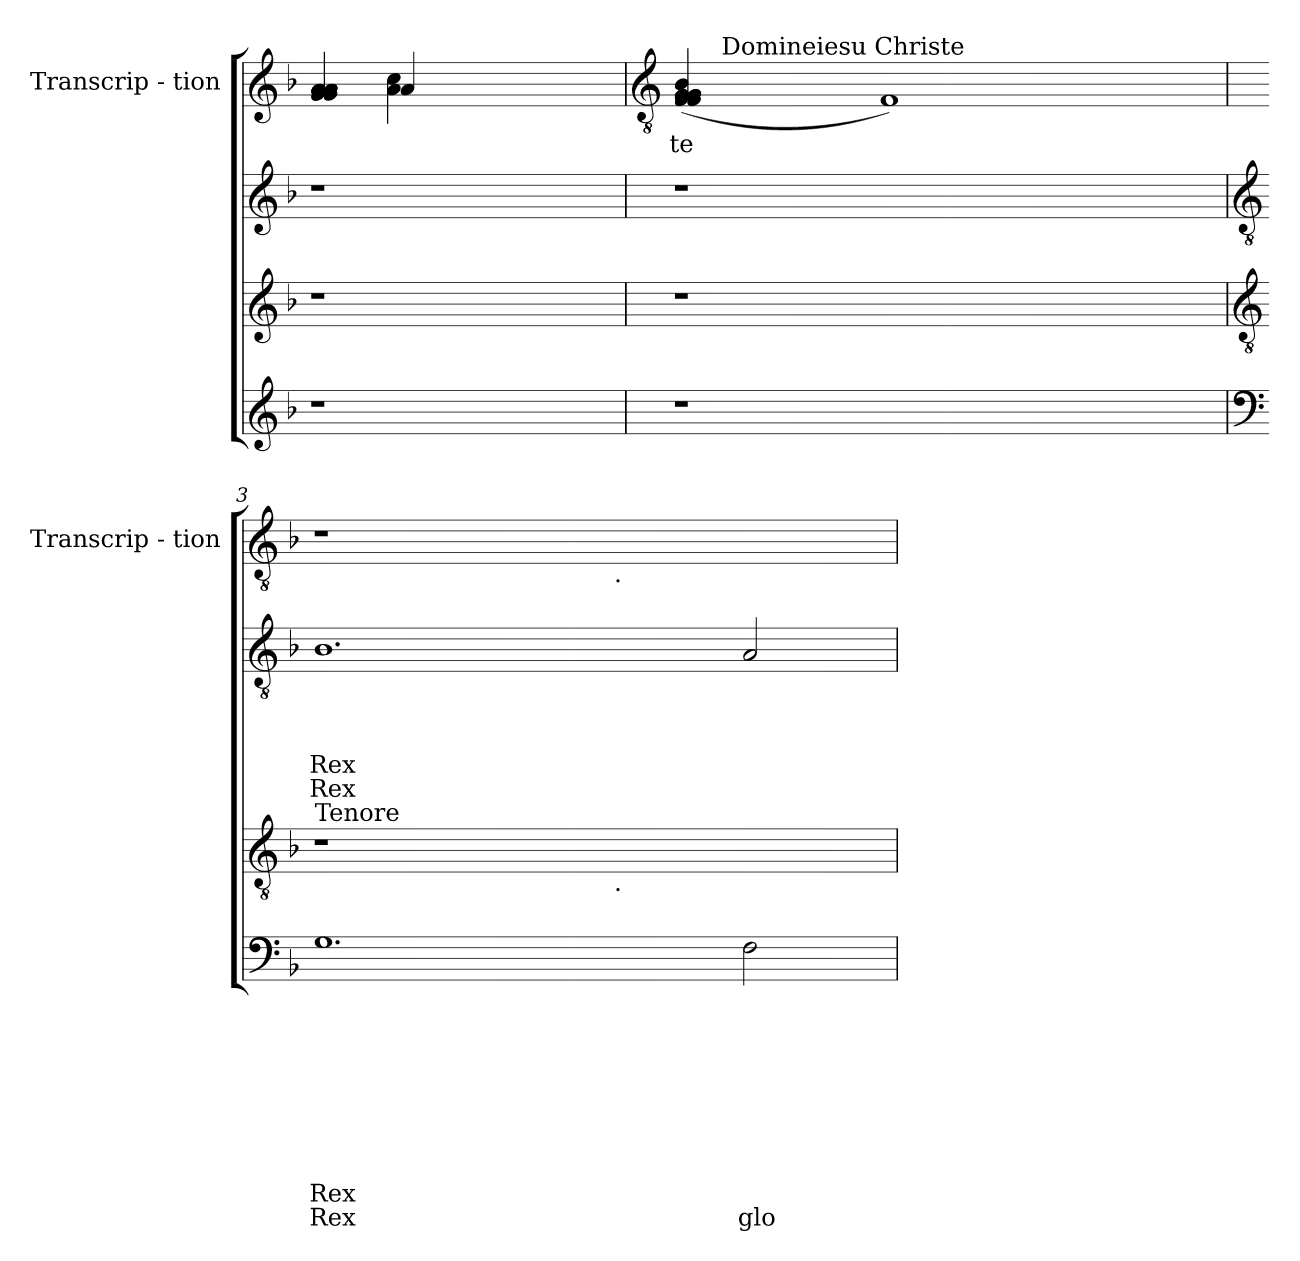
**kern	**text	**text	**text	**text	**text	**text	**text	**text	**text	**text	**kern	**kern	**text	**text	**text	**text	**text	**kern	**text
*part4	*part4	*part4	*part4	*part4	*part4	*part4	*part4	*part4	*part4	*part4	*part3	*part2	*part2	*part2	*part2	*part2	*part2	*part1	*part1
*staff4	*staff4	*staff4	*staff4	*staff4	*staff4	*staff4	*staff4	*staff4	*staff4	*staff4	*staff3	*staff2	*staff2	*staff2	*staff2	*staff2	*staff2	*staff1	*staff1
*	*	*	*	*	*	*	*	*	*	*	*	*	*	*	*	*	*	*I"Transcrip - tion	*
*	*	*	*	*	*	*	*	*	*	*	*	*	*	*	*	*	*	*I'Transcrip - tion	*
!!LO:PB:g=z
*clefG2	*	*	*	*	*	*	*	*	*	*	*clefG2	*clefG2	*	*	*	*	*	*clefG2	*
*k[b-]	*	*	*	*	*	*	*	*	*	*	*k[b-]	*k[b-]	*	*	*	*	*	*k[b-]	*
*F:	*	*	*	*	*	*	*	*	*	*	*F:	*F:	*	*	*	*	*	*F:	*
=1	=1	=1	=1	=1	=1	=1	=1	=1	=1	=1	=1	=1	=1	=1	=1	=1	=1	=1	=1
!	!	!	!	!	!	!	!	!	!	!	!	!	!	!	!	!	!	!LO:N:n=1:head=solid	!
!	!	!	!	!	!	!	!	!	!	!	!	!	!	!	!	!	!	!LO:N:n=2:head=solid	!
!	!	!	!	!	!	!	!	!	!	!	!	!	!	!	!	!	!	!LO:N:n=3:head=solid	!
!	!	!	!	!	!	!	!	!	!	!	!	!	!	!	!	!	!	!LO:N:n=4:head=solid	!
!	!	!	!	!	!	!	!	!	!	!	!	!	!	!	!	!	!	!LO:N:n=5:head=solid	!
!	!	!	!	!	!	!	!	!	!	!	!	!	!	!	!	!	!	!LO:N:n=6:head=solid	!
!	!	!	!	!	!	!	!	!	!	!	!	!	!	!	!	!	!	!LO:N:n=7:head=solid	!
!	!	!	!	!	!	!	!	!	!	!	!	!	!	!	!	!	!	!LO:N:n=8:head=solid	!
!	!	!	!	!	!	!	!	!	!	!	!	!	!	!	!	!	!	!LO:N:n=9:head=solid	!
!	!	!	!	!	!	!	!	!	!	!	!	!	!	!	!	!	!	!LO:N:n=10:head=solid	!
*	*	*	*	*	*	*	*	*	*	*	*	*	*	*	*	*	*	*^	*
1r	.	.	.	.	.	.	.	.	.	.	1r	1r	.	.	.	.	.	4g/ 4g/ 4g/ 4a/ 4a/ 4a/ 4a/ 4a/ 4a/ 4a/	4ryy	.
!	!	!	!	!	!	!	!	!	!	!	!	!	!	!	!	!	!	!LO:N:head=solid	!LO:N:n=1:head=solid	!
!	!	!	!	!	!	!	!	!	!	!	!	!	!	!	!	!	!	!	!LO:N:n=2:head=solid	!
.	.	.	.	.	.	.	.	.	.	.	.	.	.	.	.	.	.	4a/	4a\ 4cc\	.
.	.	.	.	.	.	.	.	.	.	.	.	.	.	.	.	.	.	2ryy	2ryy	.
!!LO:LB:g=z	!!
=2	=2	=2	=2	=2	=2	=2	=2	=2	=2	=2	=2	=2	=2	=2	=2	=2	=2	=2	=2	=2
*	*	*	*	*	*	*	*	*	*	*	*	*	*	*	*	*	*	*clefGv2	*	*
!	!	!	!	!	!	!	!	!	!	!	!	!	!	!	!	!	!	!	!	!LO:LY:b
1r	.	.	.	.	.	.	.	.	.	.	1r	1r	.	.	.	.	.	(<((<4F/ 4F/ 4G/ 4G/ 4G/ 4G/ 4G/ 4G/ 4G/ 4G/ 4G/ 4B-/	12ryy	te
!	!	!	!	!	!	!	!	!	!	!	!	!	!	!	!	!	!	!	!LO:TX:a:t=Domineiesu Christe	!
.	.	.	.	.	.	.	.	.	.	.	.	.	.	.	.	.	.	.	3%2ryy	.
.	.	.	.	.	.	.	.	.	.	.	.	.	.	.	.	.	.	4ryy	.	.
.	.	.	.	.	.	.	.	.	.	.	.	.	.	.	.	.	.	1F)	.	.
.	.	.	.	.	.	.	.	.	.	.	.	.	.	.	.	.	.	.	3%2ryy	.
2ryy	.	.	.	.	.	.	.	.	.	.	2ryy	2ryy	.	.	.	.	.	.	.	.
.	.	.	.	.	.	.	.	.	.	.	.	.	.	.	.	.	.	.	12ryy	.
*	*	*	*	*	*	*	*	*	*	*	*	*	*	*	*	*	*	*v	*v	*
!!LO:LB:g=z
=3	=3	=3	=3	=3	=3	=3	=3	=3	=3	=3	=3	=3	=3	=3	=3	=3	=3	=3	=3
*clefF4	*	*	*	*	*	*	*	*	*	*	*clefGv2	*clefGv2	*	*	*	*	*	*	*
*	*	*	*	*	*	*	*	*	*	*	*	*	*	*	*	*	*	*^	*
!	!	!	!	!	!	!	!	!	!	!	!	!	!	!	!	!	!	!LO:TX:a:t=Canto	!	!
!	!	!	!	!	!	!	!	!	!	!	!LO:TX:a:t=Tenore	!	!	!	!	!	!	!	!	!
!	!	!	!	!	!	!	!	!	!LO:LY:b:rj	!LO:LY:b:rj	!	!	!	!	!	!LO:LY:b:rj	!LO:LY:b:rj	!	!	!
*	*	*	*	*	*	*	*	*	*	*	*	*	*	*	*	*	*	*v	*v	*
1.G	.	.	.	.	.	.	.	.	Rex	Rex	1r	1.B-	.	.	.	Rex	Rex	1r	.
.	.	.	.	.	.	.	.	.	.	.	8ryy	.	.	.	.	.	.	8ryy	.
!	!	!	!	!	!	!	!	!	!	!	!	!	!	!	!	!	!	!LO:TX:b:t=.	!
!	!	!	!	!	!	!	!	!	!	!	!LO:TX:b:t=.	!	!	!	!	!	!	!	!
.	.	.	.	.	.	.	.	.	.	.	2..ryy	.	.	.	.	.	.	2..ryy	.
!	!	!	!	!	!	!	!	!	!	!LO:LY:b	!	!	!	!	!	!	!	!	!
2F\	.	.	.	.	.	.	.	.	.	glo-	.	2A/	.	.	.	.	.	.	.
=	=	=	=	=	=	=	=	=	=	=	=	=	=	=	=	=	=	=	=
*-	*-	*-	*-	*-	*-	*-	*-	*-	*-	*-	*-	*-	*-	*-	*-	*-	*-	*-	*-
